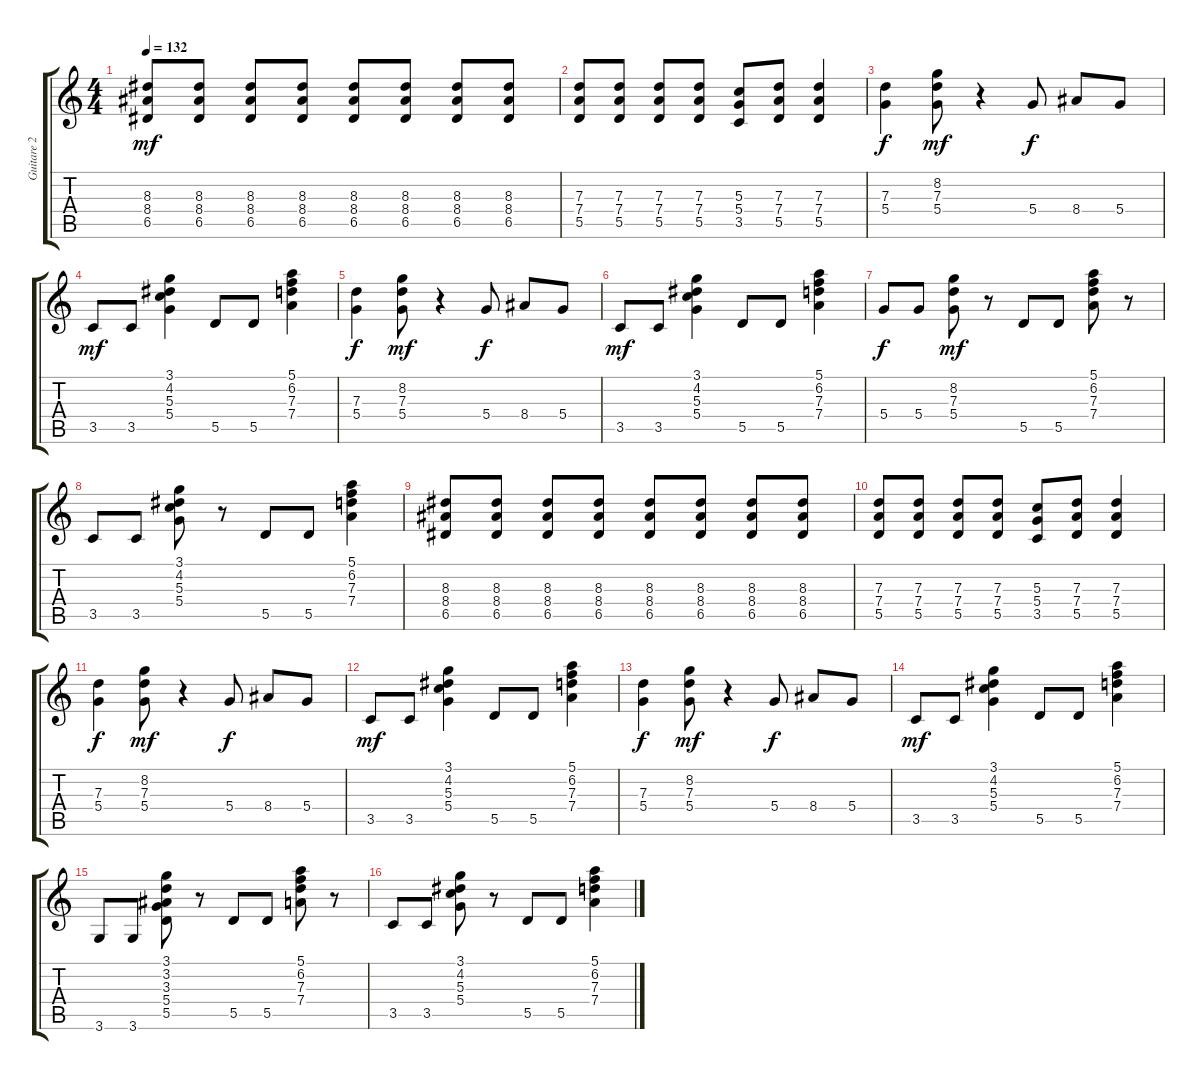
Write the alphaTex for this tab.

\track ("Guitare 2" "Guitare 2") {instrument electricguitarmuted}
\staff {score tabs}
\tuning (E4 B3 G3 D3 A2 E2) {hide}
\ts (4 4)
\tempo 132
\clef g2
\ks c
(8.3 8.4 6.5).8{dy mf} (8.3 8.4 6.5).8 (8.3 8.4 6.5).8 (8.3 8.4 6.5).8 (8.3 8.4 6.5).8 (8.3 8.4 6.5).8 (8.3 8.4 6.5).8 (8.3 8.4 6.5).8 |
(7.3 7.4 5.5).8 (7.3 7.4 5.5).8 (7.3 7.4 5.5).8 (7.3 7.4 5.5).8 (5.3 5.4 3.5).8 (7.3 7.4 5.5).8 (7.3 7.4 5.5).4 |
(7.3 5.4).4{dy f} (8.2 7.3 5.4).8{dy mf} r.4 5.4.8{dy f} 8.4.8 5.4.8 |
3.5.8{dy mf} 3.5.8 (3.1 4.2 5.3 5.4).4 5.5.8 5.5.8 (5.1 6.2 7.3 7.4).4 |
(7.3 5.4).4{dy f} (8.2 7.3 5.4).8{dy mf} r.4 5.4.8{dy f} 8.4.8 5.4.8 |
3.5.8{dy mf} 3.5.8 (3.1 4.2 5.3 5.4).4 5.5.8 5.5.8 (5.1 6.2 7.3 7.4).4 |
5.4.8{dy f} 5.4.8 (8.2 7.3 5.4).8{dy mf} r.8 5.5.8 5.5.8 (5.1 6.2 7.3 7.4).8 r.8 |
3.5.8 3.5.8 (3.1 4.2 5.3 5.4).8 r.8 5.5.8 5.5.8 (5.1 6.2 7.3 7.4).4 |
(8.3 8.4 6.5).8 (8.3 8.4 6.5).8 (8.3 8.4 6.5).8 (8.3 8.4 6.5).8 (8.3 8.4 6.5).8 (8.3 8.4 6.5).8 (8.3 8.4 6.5).8 (8.3 8.4 6.5).8 |
(7.3 7.4 5.5).8 (7.3 7.4 5.5).8 (7.3 7.4 5.5).8 (7.3 7.4 5.5).8 (5.3 5.4 3.5).8 (7.3 7.4 5.5).8 (7.3 7.4 5.5).4 |
(7.3 5.4).4{dy f} (8.2 7.3 5.4).8{dy mf} r.4 5.4.8{dy f} 8.4.8 5.4.8 |
3.5.8{dy mf} 3.5.8 (3.1 4.2 5.3 5.4).4 5.5.8 5.5.8 (5.1 6.2 7.3 7.4).4 |
(7.3 5.4).4{dy f} (8.2 7.3 5.4).8{dy mf} r.4 5.4.8{dy f} 8.4.8 5.4.8 |
3.5.8{dy mf} 3.5.8 (3.1 4.2 5.3 5.4).4 5.5.8 5.5.8 (5.1 6.2 7.3 7.4).4 |
3.6.8 3.6.8 (3.1 3.2 3.3 5.4 5.5).8 r.8 5.5.8 5.5.8 (5.1 6.2 7.3 7.4).8 r.8 |
3.5.8 3.5.8 (3.1 4.2 5.3 5.4).8 r.8 5.5.8 5.5.8 (5.1 6.2 7.3 7.4).4
